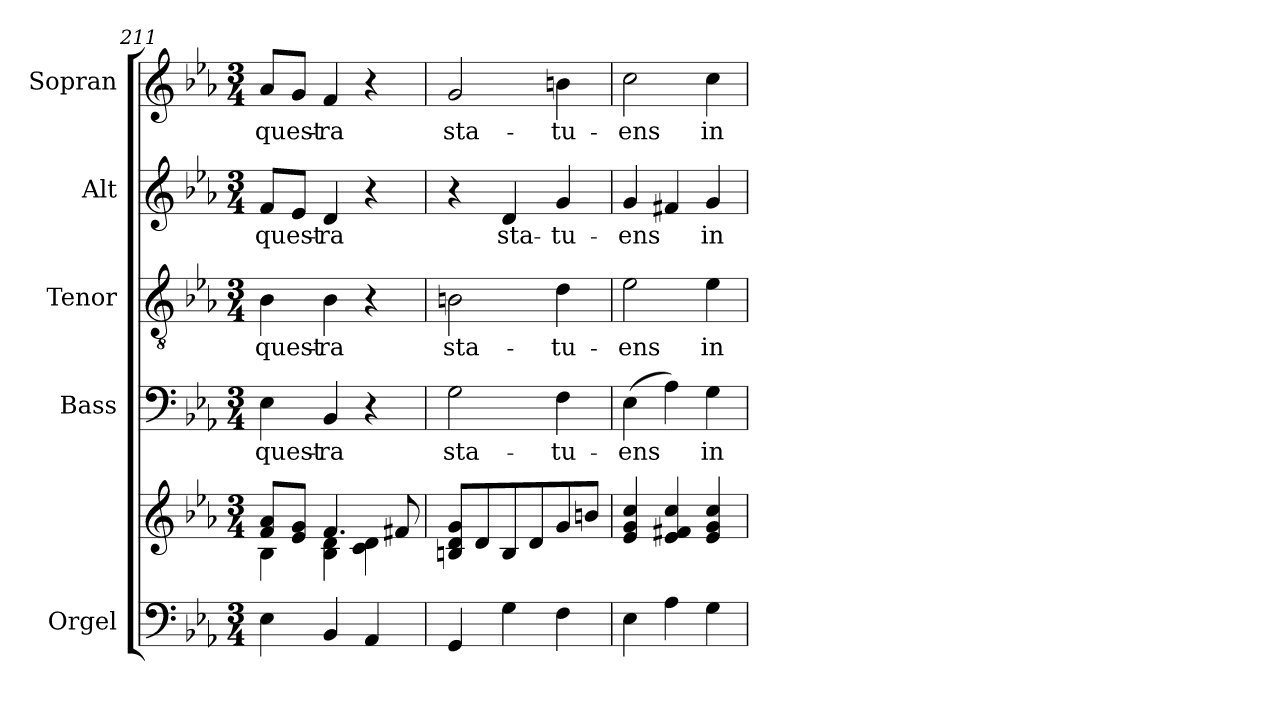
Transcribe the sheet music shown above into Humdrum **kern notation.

**kern	**kern	**kern	**text	**kern	**text	**kern	**text	**kern	**text
*part5	*part5	*part4	*part4	*part3	*part3	*part2	*part2	*part1	*part1
*staff6	*staff5	*staff4	*staff4	*staff3	*staff3	*staff2	*staff2	*staff1	*staff1
*I"Orgel	*	*I"Bass	*	*I"Tenor	*	*I"Alt	*	*I"Sopran	*
*I'Org.	*	*I'B.	*	*I'T.	*	*I'A.	*	*I'S.	*
*clefF4	*clefG2	*clefF4	*	*clefGv2	*	*clefG2	*	*clefG2	*
*k[b-e-a-]	*k[b-e-a-]	*k[b-e-a-]	*	*k[b-e-a-]	*	*k[b-e-a-]	*	*k[b-e-a-]	*
*E-:	*E-:	*E-:	*	*E-:	*	*E-:	*	*E-:	*
*M3/4	*M3/4	*M3/4	*	*M3/4	*	*M3/4	*	*M3/4	*
=211	=211	=211	=211	=211	=211	=211	=211	=211	=211
*	*^	*	*	*	*	*	*	*	*
!	!	!	!	!LO:LY:b	!	!LO:LY:b	!	!LO:LY:b	!	!LO:LY:b
4E-\	8f/ 8a-/L	4B-\	4E-\	-quest-	4B-\	-quest-	8f/L	-quest-	8a-/L	-quest-
.	8e-/ 8g/J	.	.	.	.	.	8e-/J	.	8g/J	.
!	!	!	!	!LO:LY:b	!	!LO:LY:b	!	!LO:LY:b	!	!LO:LY:b
4BB-/	4.f/	4B-\ 4d\	4BB-/	-ra	4B-\	-ra	4d/	-ra	4f/	-ra
4AA-/	.	4c\ 4d\	4r	.	4r	.	4r	.	4r	.
.	8f#X/	.	.	.	.	.	.	.	.	.
*	*v	*v	*	*	*	*	*	*	*	*
=212	=212	=212	=212	=212	=212	=212	=212	=212	=212
!	!	!	!LO:LY:b	!	!LO:LY:b	!	!	!	!LO:LY:b
4GG/	8Bn/ 8d/ 8g/L	2G\	sta-	2Bn\	sta-	4r	.	2g/	sta-
.	8d/	.	.	.	.	.	.	.	.
!	!	!	!	!	!	!	!LO:LY:b	!	!
4G\	8B/	.	.	.	.	4d/	sta-	.	.
.	8d/	.	.	.	.	.	.	.	.
!	!	!	!LO:LY:b	!	!LO:LY:b	!	!LO:LY:b	!	!LO:LY:b
4F\	8g/	4F\	-tu-	4d\	-tu-	4g/	-tu-	4bn\	-tu-
.	8bn/J	.	.	.	.	.	.	.	.
=213	=213	=213	=213	=213	=213	=213	=213	=213	=213
!	!	!	!LO:LY:b	!	!LO:LY:b	!	!LO:LY:b	!	!LO:LY:b
4E-\	4e-/ 4g/ 4cc/	(>4E-\	-ens	2e-\	-ens	4g/	-ens	2cc\	-ens
4A-\	4e-/ 4f#X/ 4cc/	4A-\)	.	.	.	4f#X/	.	.	.
!	!	!	!LO:LY:b	!	!LO:LY:b	!	!LO:LY:b	!	!LO:LY:b
4G\	4e-/ 4g/ 4cc/	4G\	in	4e-\	in	4g/	in	4cc\	in
=	=	=	=	=	=	=	=	=	=
*-	*-	*-	*-	*-	*-	*-	*-	*-	*-
